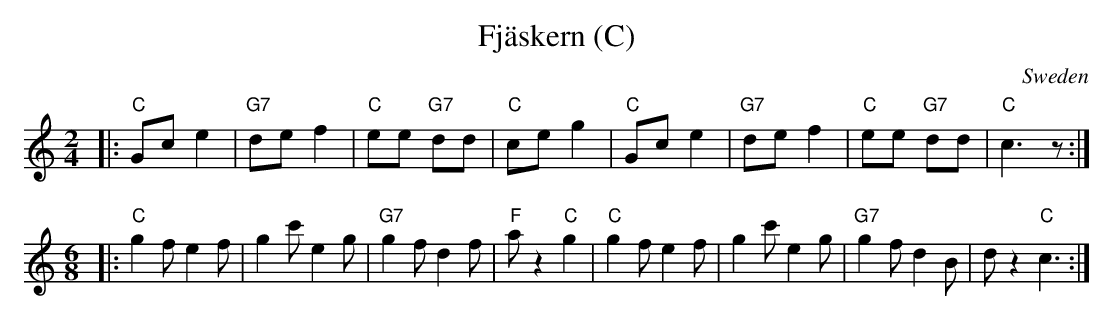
X:1
T: Fj\"askern (C)
O: Sweden
M: 2/4
L: 1/8
K: C
|: "C"Gc e2 | "G7"de f2 | "C"ee "G7"dd | "C"ce g2 \
|  "C"Gc e2 | "G7"de f2 | "C"ee "G7"dd | "C"c3 z :|
M: 6/8
L: 1/8
|: "C"g2f e2f | g2c' e2g | "G7"g2f d2f | "F"az2 "C"g2 \
|  "C"g2f e2f | g2c' e2g | "G7"g2f d2B | dz2 "C"c3 :|
